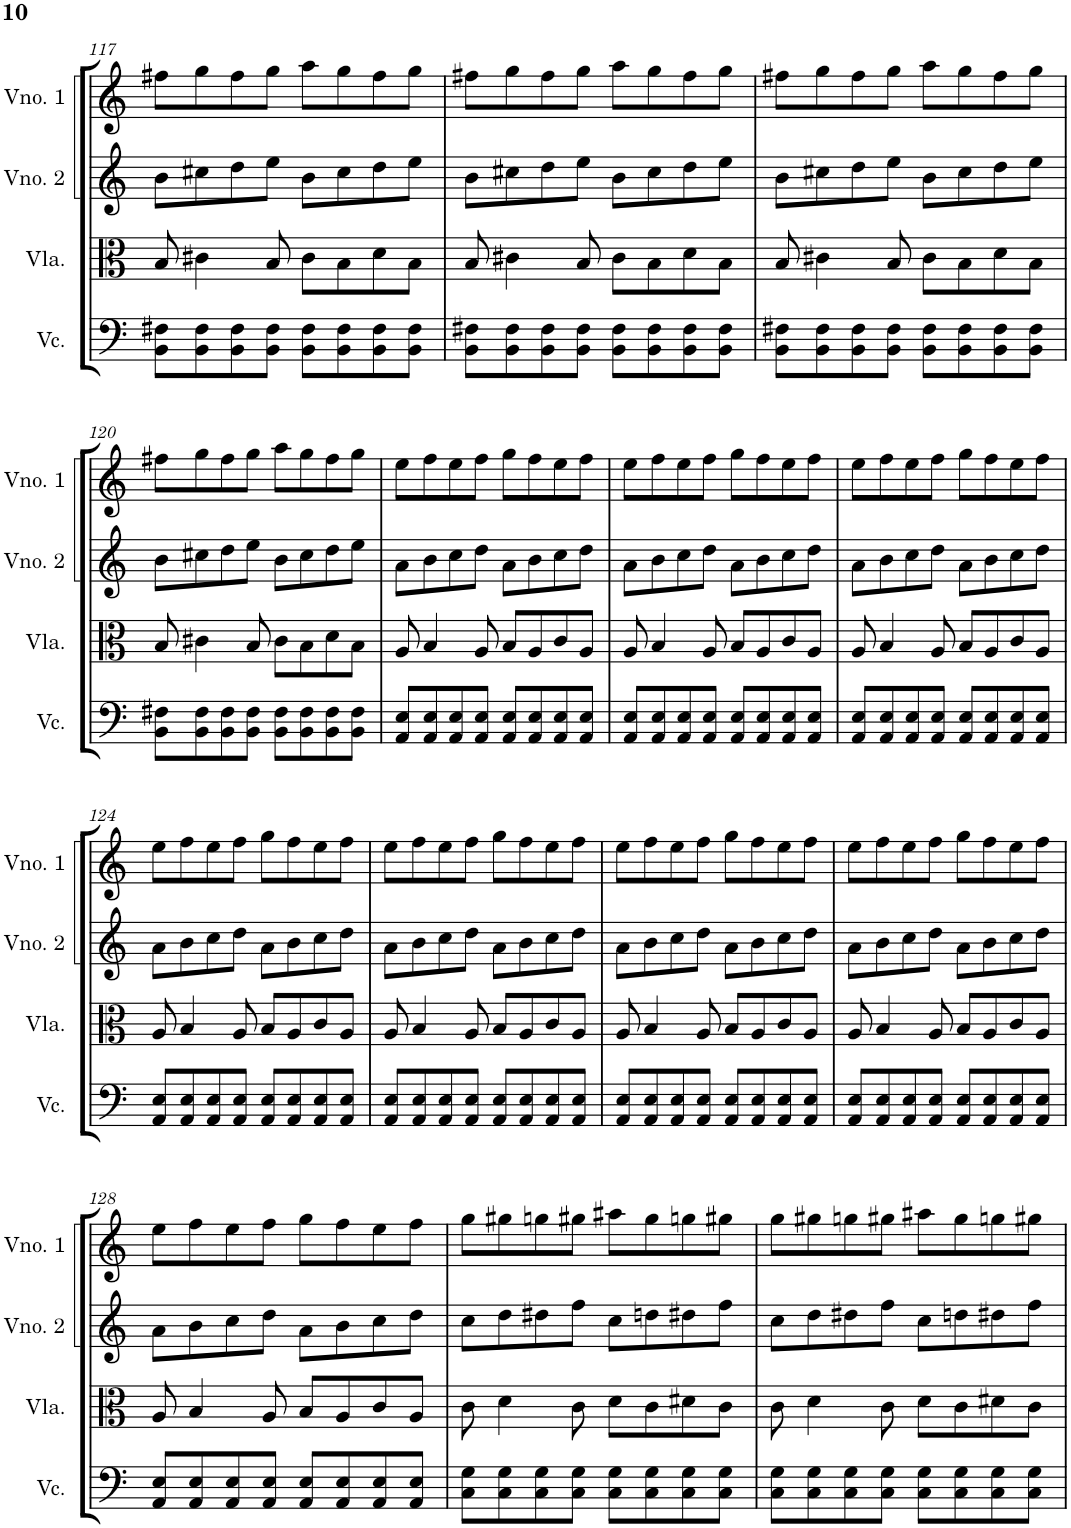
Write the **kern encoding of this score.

**kern	**kern	**kern	**kern
*part4	*part3	*part2	*part1
*staff4	*staff3	*staff2	*staff1
*I"Violoncelo	*I"Viola	*I"Violino 2	*I"Violino 1
*I'Vc.	*I'Vla.	*I'Vno. 2	*I'Vno. 1
!!LO:PB:g=z
*clefF4	*clefC3	*clefG2	*clefG2
*k[]	*k[]	*k[]	*k[]
*M4/4	*M4/4	*M4/4	*M4/4
=117	=117	=117	=117
8BB\ 8F#X\L	8B/	8b\L	8ff#X\L
8BB\ 8F#\	4c#X\	8cc#X\	8gg\
8BB\ 8F#\	.	8dd\	8ff#\
8BB\ 8F#\J	8B/	8ee\J	8gg\J
8BB\ 8F#\L	8c#\L	8b\L	8aa\L
8BB\ 8F#\	8B\	8cc#\	8gg\
8BB\ 8F#\	8d\	8dd\	8ff#\
8BB\ 8F#\J	8B\J	8ee\J	8gg\J
=118	=118	=118	=118
8BB\ 8F#X\L	8B/	8b\L	8ff#X\L
8BB\ 8F#\	4c#X\	8cc#X\	8gg\
8BB\ 8F#\	.	8dd\	8ff#\
8BB\ 8F#\J	8B/	8ee\J	8gg\J
8BB\ 8F#\L	8c#\L	8b\L	8aa\L
8BB\ 8F#\	8B\	8cc#\	8gg\
8BB\ 8F#\	8d\	8dd\	8ff#\
8BB\ 8F#\J	8B\J	8ee\J	8gg\J
=119	=119	=119	=119
8BB\ 8F#X\L	8B/	8b\L	8ff#X\L
8BB\ 8F#\	4c#X\	8cc#X\	8gg\
8BB\ 8F#\	.	8dd\	8ff#\
8BB\ 8F#\J	8B/	8ee\J	8gg\J
8BB\ 8F#\L	8c#\L	8b\L	8aa\L
8BB\ 8F#\	8B\	8cc#\	8gg\
8BB\ 8F#\	8d\	8dd\	8ff#\
8BB\ 8F#\J	8B\J	8ee\J	8gg\J
!!LO:LB:g=z
=120	=120	=120	=120
8BB\ 8F#X\L	8B/	8b\L	8ff#X\L
8BB\ 8F#\	4c#X\	8cc#X\	8gg\
8BB\ 8F#\	.	8dd\	8ff#\
8BB\ 8F#\J	8B/	8ee\J	8gg\J
8BB\ 8F#\L	8c#\L	8b\L	8aa\L
8BB\ 8F#\	8B\	8cc#\	8gg\
8BB\ 8F#\	8d\	8dd\	8ff#\
8BB\ 8F#\J	8B\J	8ee\J	8gg\J
=121	=121	=121	=121
8AA/ 8E/L	8A/	8a\L	8ee\L
8AA/ 8E/	4B/	8b\	8ff\
8AA/ 8E/	.	8cc\	8ee\
8AA/ 8E/J	8A/	8dd\J	8ff\J
8AA/ 8E/L	8B/L	8a\L	8gg\L
8AA/ 8E/	8A/	8b\	8ff\
8AA/ 8E/	8c/	8cc\	8ee\
8AA/ 8E/J	8A/J	8dd\J	8ff\J
=122	=122	=122	=122
8AA/ 8E/L	8A/	8a\L	8ee\L
8AA/ 8E/	4B/	8b\	8ff\
8AA/ 8E/	.	8cc\	8ee\
8AA/ 8E/J	8A/	8dd\J	8ff\J
8AA/ 8E/L	8B/L	8a\L	8gg\L
8AA/ 8E/	8A/	8b\	8ff\
8AA/ 8E/	8c/	8cc\	8ee\
8AA/ 8E/J	8A/J	8dd\J	8ff\J
=123	=123	=123	=123
8AA/ 8E/L	8A/	8a\L	8ee\L
8AA/ 8E/	4B/	8b\	8ff\
8AA/ 8E/	.	8cc\	8ee\
8AA/ 8E/J	8A/	8dd\J	8ff\J
8AA/ 8E/L	8B/L	8a\L	8gg\L
8AA/ 8E/	8A/	8b\	8ff\
8AA/ 8E/	8c/	8cc\	8ee\
8AA/ 8E/J	8A/J	8dd\J	8ff\J
!!LO:LB:g=z
=124	=124	=124	=124
8AA/ 8E/L	8A/	8a\L	8ee\L
8AA/ 8E/	4B/	8b\	8ff\
8AA/ 8E/	.	8cc\	8ee\
8AA/ 8E/J	8A/	8dd\J	8ff\J
8AA/ 8E/L	8B/L	8a\L	8gg\L
8AA/ 8E/	8A/	8b\	8ff\
8AA/ 8E/	8c/	8cc\	8ee\
8AA/ 8E/J	8A/J	8dd\J	8ff\J
=125	=125	=125	=125
8AA/ 8E/L	8A/	8a\L	8ee\L
8AA/ 8E/	4B/	8b\	8ff\
8AA/ 8E/	.	8cc\	8ee\
8AA/ 8E/J	8A/	8dd\J	8ff\J
8AA/ 8E/L	8B/L	8a\L	8gg\L
8AA/ 8E/	8A/	8b\	8ff\
8AA/ 8E/	8c/	8cc\	8ee\
8AA/ 8E/J	8A/J	8dd\J	8ff\J
=126	=126	=126	=126
8AA/ 8E/L	8A/	8a\L	8ee\L
8AA/ 8E/	4B/	8b\	8ff\
8AA/ 8E/	.	8cc\	8ee\
8AA/ 8E/J	8A/	8dd\J	8ff\J
8AA/ 8E/L	8B/L	8a\L	8gg\L
8AA/ 8E/	8A/	8b\	8ff\
8AA/ 8E/	8c/	8cc\	8ee\
8AA/ 8E/J	8A/J	8dd\J	8ff\J
=127	=127	=127	=127
8AA/ 8E/L	8A/	8a\L	8ee\L
8AA/ 8E/	4B/	8b\	8ff\
8AA/ 8E/	.	8cc\	8ee\
8AA/ 8E/J	8A/	8dd\J	8ff\J
8AA/ 8E/L	8B/L	8a\L	8gg\L
8AA/ 8E/	8A/	8b\	8ff\
8AA/ 8E/	8c/	8cc\	8ee\
8AA/ 8E/J	8A/J	8dd\J	8ff\J
!!LO:LB:g=z
=128	=128	=128	=128
8AA/ 8E/L	8A/	8a\L	8ee\L
8AA/ 8E/	4B/	8b\	8ff\
8AA/ 8E/	.	8cc\	8ee\
8AA/ 8E/J	8A/	8dd\J	8ff\J
8AA/ 8E/L	8B/L	8a\L	8gg\L
8AA/ 8E/	8A/	8b\	8ff\
8AA/ 8E/	8c/	8cc\	8ee\
8AA/ 8E/J	8A/J	8dd\J	8ff\J
=129	=129	=129	=129
8C\ 8G\L	8c\	8cc\L	8gg\L
8C\ 8G\	4d\	8dd\	8gg#X\
8C\ 8G\	.	8dd#X\	8ggn\
8C\ 8G\J	8c\	8ff\J	8gg#X\J
8C\ 8G\L	8d\L	8cc\L	8aa#X\L
8C\ 8G\	8c\	8ddn\	8gg#\
8C\ 8G\	8d#X\	8dd#X\	8ggn\
8C\ 8G\J	8c\J	8ff\J	8gg#X\J
=130	=130	=130	=130
8C\ 8G\L	8c\	8cc\L	8gg\L
8C\ 8G\	4d\	8dd\	8gg#X\
8C\ 8G\	.	8dd#X\	8ggn\
8C\ 8G\J	8c\	8ff\J	8gg#X\J
8C\ 8G\L	8d\L	8cc\L	8aa#X\L
8C\ 8G\	8c\	8ddn\	8gg#\
8C\ 8G\	8d#X\	8dd#X\	8ggn\
8C\ 8G\J	8c\J	8ff\J	8gg#X\J
=	=	=	=
*-	*-	*-	*-
